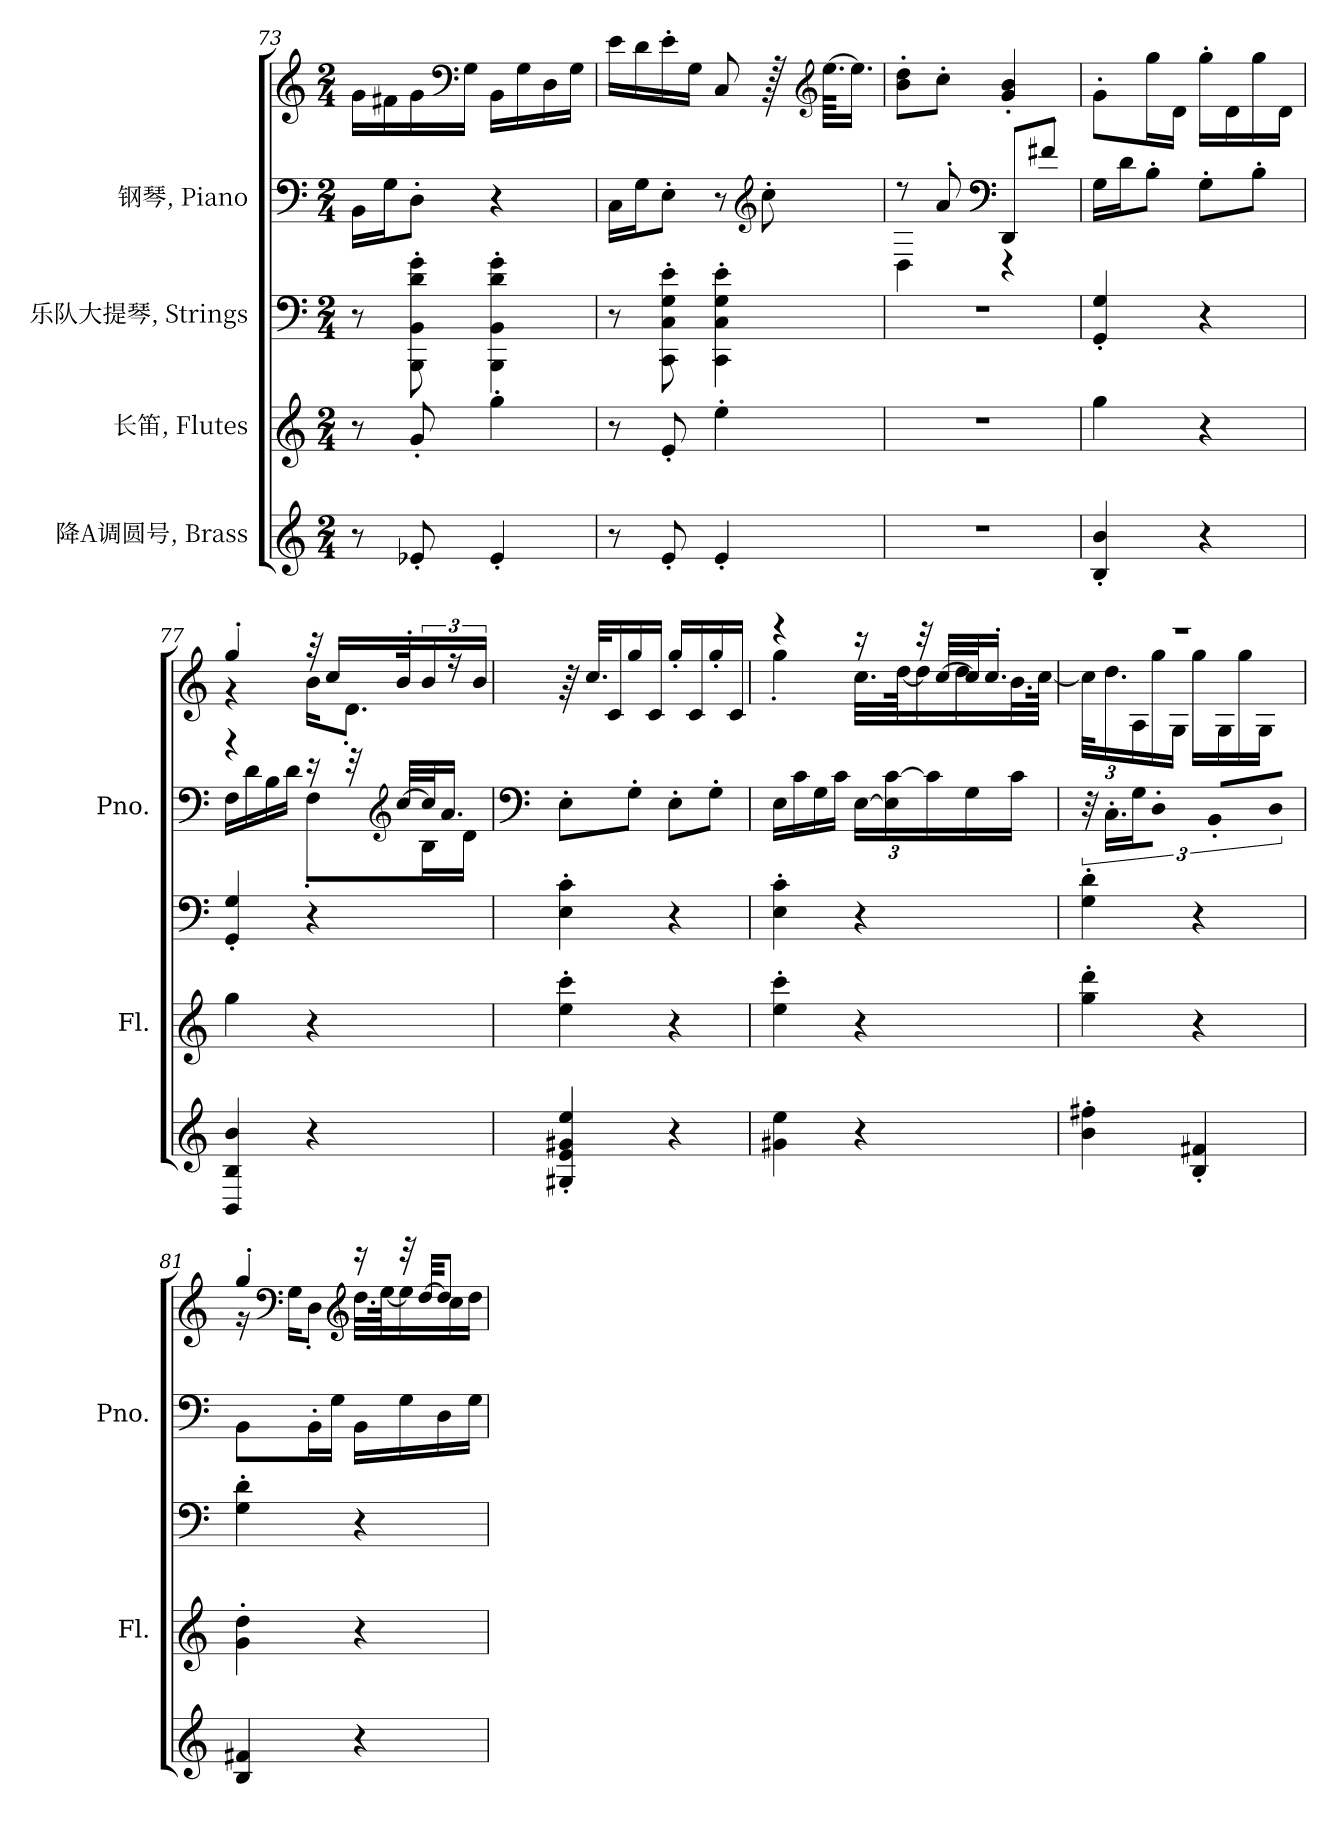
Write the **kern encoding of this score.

**kern	**kern	**kern	**kern	**kern
*part4	*part3	*part2	*part1	*part1
*staff5	*staff4	*staff3	*staff2	*staff1
*I"降A调圆号, Brass	*I"长笛, Flutes	*I"乐队大提琴, Strings	*I"钢琴, Piano	*
*	*I'Fl.	*	*I'Pno.	*
*clefG2	*clefG2	*clefF4	*clefF4	*clefG2
*ITrd2c4	*	*	*	*
*k[b-e-a-d-]	*k[]	*k[]	*k[]	*k[]
*M2/4	*M2/4	*M2/4	*M2/4	*M2/4
=73	=73	=73	=73	=73
8r	8r	8r	16BB\LL	16g\LL
.	.	.	16G\J	16f#X\
8c-X'/	8g'/	8BBB\' 8BB\' 8d\' 8g\'	8D'\J	16g\
*	*	*	*	*clefF4
.	.	.	.	16G\JJ
4c-'/	4gg'\	4BBB\' 4BB\' 4d\' 4g\'	4r	16BB\LL
.	.	.	.	16G\
.	.	.	.	16D\
.	.	.	.	16G\JJ
!!LO:PB:g=z
=74	=74	=74	=74	=74
8r	8r	8r	16C\LL	16e\LL
.	.	.	16G\J	16d\
8c'/	8e'/	8CC\' 8C\' 8G\' 8e\'	8E'\J	16e'\
.	.	.	.	16G\JJ
4c'/	4ee'\	4CC\' 4C\' 4G\' 4e\'	8r	8C/
*	*	*	*clefG2	*
.	.	.	8cc'\	128r
*	*	*	*	*clefG2
.	.	.	.	[64.ee\KKLL
.	.	.	.	16.ee\JJ]
=75	=75	=75	=75	=75
*	*	*	*^	*
2r	2r	2r	8r	4D\	8b\' 8dd\'L
.	.	.	8a'/	.	8cc'\J
*	*	*	*clefF4	*	*
.	.	.	8DD/L	4r	4g/' 4b/'
.	.	.	8f#X'/J	.	.
*	*	*	*v	*v	*
=76	=76	=76	=76	=76
4G/' 4g/'	4gg\	4GG/' 4G/'	16G\LL	8g'\L
.	.	.	16d\J	.
.	.	.	8B'\J	16gg\L
.	.	.	.	16d\JJ
4r	4r	4r	8G'\L	16gg'\LL
.	.	.	.	16d\
.	.	.	8B'\J	16gg\
.	.	.	.	16d\JJ
!!LO:LB:g=z
=77	=77	=77	=77	=77
*	*	*	*^	*^
4GG/ 4G/ 4g/	4gg\	4GG/' 4G/'	4r	16F\LL	4gg'/	4r
.	.	.	.	16d\	.	.
.	.	.	.	16B\	.	.
.	.	.	.	16d\JJ	.	.
4r	4r	4r	16r	8F'\L	32r	16b\KL
.	.	.	.	.	16cc/LL	.
.	.	.	32r	.	.	8.d'\J
*	*	*	*clefG2	*	*	*
.	.	.	[32cc/LLL	.	32b'/K	.
.	.	.	32cc/J]	16B\L	24b/JJ	.
.	.	.	16.a/JJ	.	.	.
.	.	.	.	.	24r	.
.	.	.	.	16d\JJ	.	.
.	.	.	.	.	24b/	.
*	*	*	*v	*v	*	*
*	*	*	*	*v	*v
=78	=78	=78	=78	=78
*	*	*	*clefF4	*
4En/' 4c/' 4en/' 4cc/'	4ee\' 4ccc\'	4E\' 4c\'	8E'\L	64r
.	.	.	.	32.cc/KLL
.	.	.	.	16c/
.	.	.	8G'\J	16gg/
.	.	.	.	16c/JJ
4r	4r	4r	8E'\L	16gg'/LL
.	.	.	.	16c/
.	.	.	8G'\J	16gg'/
.	.	.	.	16c/JJ
=79	=79	=79	=79	=79
*	*	*	*	*^
4en\ 4cc\	4ee\' 4ccc\'	4E\' 4c\'	16E\LL	4r	4gg'\
.	.	.	16c\	.	.
.	.	.	16G\	.	.
.	.	.	16c\JJ	.	.
*	*	*	*Xbrackettup	*	*
4r	4r	4r	[24E\LL	16r	32.cc\LLL
.	.	.	24E\] [24c\	.	.
.	.	.	.	.	[64dd\JK
.	.	.	.	32r	16dd\]
.	.	.	24c\]	.	.
.	.	.	.	[32cc/LLL	.
.	.	.	16G\	32cc/J]	16dd\
.	.	.	.	16.cc'/JJ	.
.	.	.	16c\JJ	.	32.b\L
.	.	.	.	.	[64cc\JJJk
!!LO:PB:g=z	!!
=80	=80	=80	=80	=80	=80
*	*	*	*brackettup	*	*Xbrackettup
4g\' 4ddn\'	4gg\' 4ddd\'	4G\' 4d\'	48r	2r	48cc\KLL]
.	.	.	24.C'\LL	.	24.dd\
.	.	.	24G\J	.	24A\
.	.	.	8D'\J	.	16gg\
.	.	.	.	.	16G\JJ
4G/' 4dn/'	4r	4r	8BB'/L	.	16gg\LL
.	.	.	.	.	16G\
.	.	.	8D/J	.	16gg\
.	.	.	.	.	16G\JJ
=81	=81	=81	=81	=81	=81
4G/ 4dn/	4g\' 4dd\'	4G\' 4d\'	8BB\L	4gg'/	16r
*	*	*	*	*clefF4	*
.	.	.	.	.	16G\KL
.	.	.	16BB'\L	.	8D'\J
.	.	.	16G\JJ	.	.
*	*	*	*	*clefG2	*
4r	4r	4r	16BB\LL	16r	32.dd\LLL
.	.	.	.	.	[64ee\JK
.	.	.	16G\	32r	16ee\]
.	.	.	.	[32dd/KKL	.
.	.	.	16D\	8dd/J]	16cc\
.	.	.	16G\JJ	.	16dd\JJ
*	*	*	*	*v	*v
=	=	=	=	=
*-	*-	*-	*-	*-
